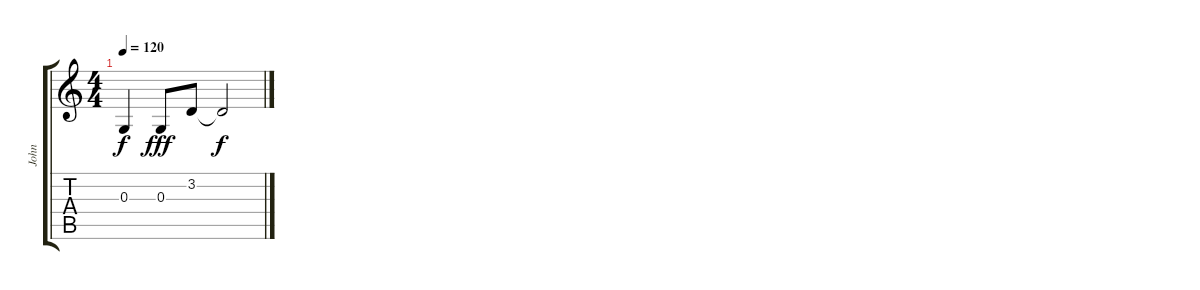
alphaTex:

\track ("John" "John") {instrument synthbrass2}
\staff {score tabs}
\tuning (E4 B3 G3 D3 A2 E2) {hide}
\ts (4 4)
\tempo 120
\clef g2
\ks c
0.3{t}.4{dy f volume 3} 0.3.8{dy fff volume 2} 3.2.8{volume 1} 3.2{t}.2{dy f}
